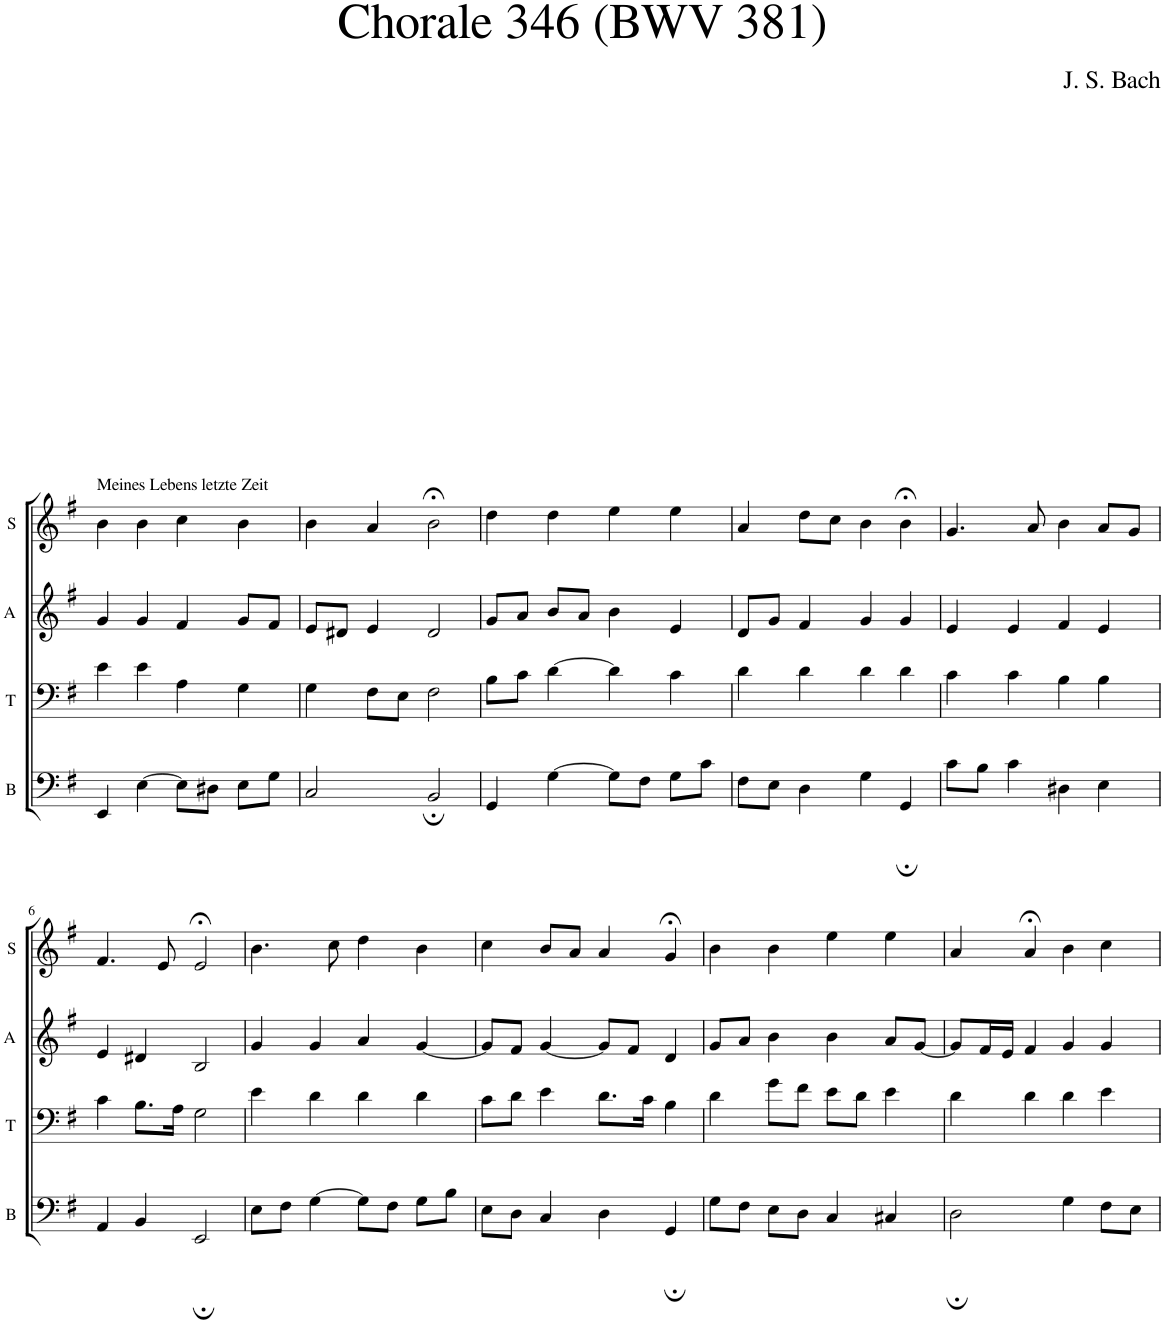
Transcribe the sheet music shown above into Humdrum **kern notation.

**kern	**kern	**kern	**kern
*part4	*part3	*part2	*part1
*staff4	*staff3	*staff2	*staff1
*I"B	*I"T	*I"A	*I"S
*I'B	*I'T	*I'A	*I'S
*clefF4	*clefF4	*clefG2	*clefG2
*k[f#]	*k[f#]	*k[f#]	*k[f#]
=1	=1	=1	=1
!	!	!	!LO:TX:a:t=Meines Lebens letzte Zeit
4EE/	4e\	4g/	4b\
[4E\	4e\	4g/	4b\
8E\L]	4A\	4f#/	4cc\
8D#X\J	.	.	.
8E\L	4G\	8g/L	4b\
8G\J	.	8f#/J	.
=2	=2	=2	=2
2C/	4G\	8e/L	4b\
.	.	8d#X/J	.
.	8F#\L	4e/	4a/
.	8E\J	.	.
2BB;/	2F#\	2d#/	2b;<\
=3	=3	=3	=3
4GG/	8B\L	8g/L	4dd\
.	8c\J	8a/J	.
[4G\	[4d\	8b/L	4dd\
.	.	8a/J	.
8G\L]	4d\]	4b\	4ee\
8F#\J	.	.	.
8G\L	4c\	4e/	4ee\
8c\J	.	.	.
=4	=4	=4	=4
8F#\L	4d\	8d/L	4a/
8E\J	.	8g/J	.
4D\	4d\	4f#/	8dd\L
.	.	.	8cc\J
4G\	4d\	4g/	4b\
4GG;/	4d\	4g/	4b;<\
=5	=5	=5	=5
8c\L	4c\	4e/	4.g/
8B\J	.	.	.
4c\	4c\	4e/	.
.	.	.	8a/
4D#X\	4B\	4f#/	4b\
4E\	4B\	4e/	8a/L
.	.	.	8g/J
!!LO:LB:g=z
=6	=6	=6	=6
4AA/	4c\	4e/	4.f#/
4BB/	8.B\L	4d#X/	.
.	.	.	8e/
.	16A\Jk	.	.
2EE;/	2G\	2B/	2e;</
=7	=7	=7	=7
8E\L	4e\	4g/	4.b\
8F#\J	.	.	.
[4G\	4d\	4g/	.
.	.	.	8cc\
8G\L]	4d\	4a/	4dd\
8F#\J	.	.	.
8G\L	4d\	[4g/	4b\
8B\J	.	.	.
=8	=8	=8	=8
8E\L	8c\L	8g/L]	4cc\
8D\J	8d\J	8f#/J	.
4C/	4e\	[4g/	8b/L
.	.	.	8a/J
4D\	8.d\L	8g/L]	4a/
.	.	8f#/J	.
.	16c\Jk	.	.
4GG;/	4B\	4d/	4g;</
=9	=9	=9	=9
8G\L	4d\	8g/L	4b\
8F#\J	.	8a/J	.
8E\L	8g\L	4b\	4b\
8D\J	8f#\J	.	.
4C/	8e\L	4b\	4ee\
.	8d\J	.	.
4C#X/	4e\	8a/L	4ee\
.	.	[8g/J	.
=10	=10	=10	=10
2D;\	4d\	8g/L]	4a/
.	.	16f#/L	.
.	.	16e/JJ	.
.	4d\	4f#/	4a;</
4G\	4d\	4g/	4b\
8F#\L	4e\	4g/	4cc\
8E\J	.	.	.
=	=	=	=
*-	*-	*-	*-
